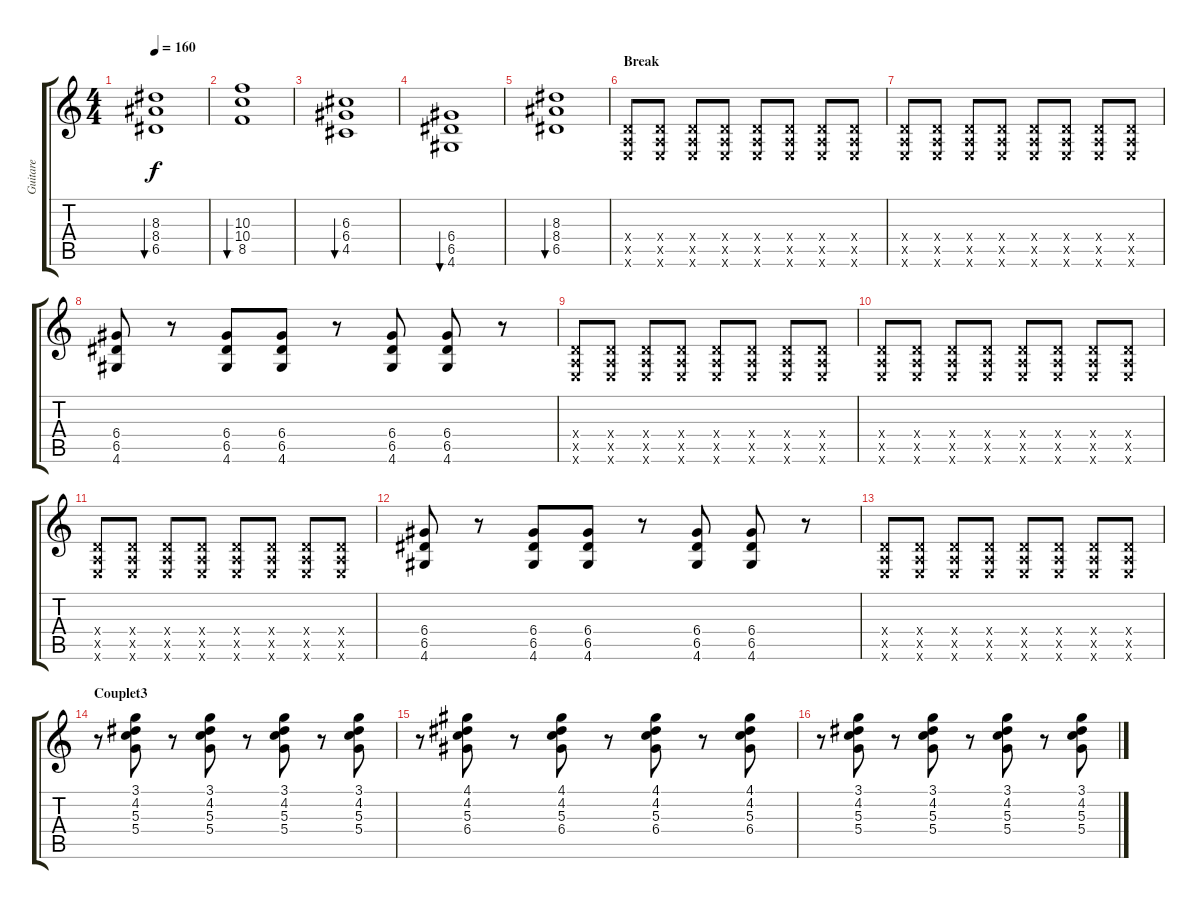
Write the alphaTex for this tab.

\track ("Guitare" "Guitare") {instrument overdrivenguitar}
\staff {score tabs}
\tuning (E4 B3 G3 D3 A2 E2) {hide}
\ts (4 4)
\tempo 160
\clef g2
\ks c
(8.3 8.4 6.5).1{bu 60 dy f} |
(10.3 10.4 8.5).1{bu 60} |
(6.3 6.4 4.5).1{bu 60} |
(6.4 6.5 4.6).1{bu 60} |
(8.3 8.4 6.5).1{bu 60} |
\section ("" "Break")
(0.4{x} 0.5{x} 0.6{x}).8 (0.4{x} 0.5{x} 0.6{x}).8 (0.4{x} 0.5{x} 0.6{x}).8 (0.4{x} 0.5{x} 0.6{x}).8 (0.4{x} 0.5{x} 0.6{x}).8 (0.4{x} 0.5{x} 0.6{x}).8 (0.4{x} 0.5{x} 0.6{x}).8 (0.4{x} 0.5{x} 0.6{x}).8 |
(0.4{x} 0.5{x} 0.6{x}).8 (0.4{x} 0.5{x} 0.6{x}).8 (0.4{x} 0.5{x} 0.6{x}).8 (0.4{x} 0.5{x} 0.6{x}).8 (0.4{x} 0.5{x} 0.6{x}).8 (0.4{x} 0.5{x} 0.6{x}).8 (0.4{x} 0.5{x} 0.6{x}).8 (0.4{x} 0.5{x} 0.6{x}).8 |
(6.4 6.5 4.6).8 r.8 (6.4 6.5 4.6).8 (6.4 6.5 4.6).8 r.8 (6.4 6.5 4.6).8 (6.4 6.5 4.6).8 r.8 |
(0.4{x} 0.5{x} 0.6{x}).8 (0.4{x} 0.5{x} 0.6{x}).8 (0.4{x} 0.5{x} 0.6{x}).8 (0.4{x} 0.5{x} 0.6{x}).8 (0.4{x} 0.5{x} 0.6{x}).8 (0.4{x} 0.5{x} 0.6{x}).8 (0.4{x} 0.5{x} 0.6{x}).8 (0.4{x} 0.5{x} 0.6{x}).8 |
(0.4{x} 0.5{x} 0.6{x}).8 (0.4{x} 0.5{x} 0.6{x}).8 (0.4{x} 0.5{x} 0.6{x}).8 (0.4{x} 0.5{x} 0.6{x}).8 (0.4{x} 0.5{x} 0.6{x}).8 (0.4{x} 0.5{x} 0.6{x}).8 (0.4{x} 0.5{x} 0.6{x}).8 (0.4{x} 0.5{x} 0.6{x}).8 |
(0.4{x} 0.5{x} 0.6{x}).8 (0.4{x} 0.5{x} 0.6{x}).8 (0.4{x} 0.5{x} 0.6{x}).8 (0.4{x} 0.5{x} 0.6{x}).8 (0.4{x} 0.5{x} 0.6{x}).8 (0.4{x} 0.5{x} 0.6{x}).8 (0.4{x} 0.5{x} 0.6{x}).8 (0.4{x} 0.5{x} 0.6{x}).8 |
(6.4 6.5 4.6).8 r.8 (6.4 6.5 4.6).8 (6.4 6.5 4.6).8 r.8 (6.4 6.5 4.6).8 (6.4 6.5 4.6).8 r.8 |
(0.4{x} 0.5{x} 0.6{x}).8 (0.4{x} 0.5{x} 0.6{x}).8 (0.4{x} 0.5{x} 0.6{x}).8 (0.4{x} 0.5{x} 0.6{x}).8 (0.4{x} 0.5{x} 0.6{x}).8 (0.4{x} 0.5{x} 0.6{x}).8 (0.4{x} 0.5{x} 0.6{x}).8 (0.4{x} 0.5{x} 0.6{x}).8 |
\section ("" "Couplet3")
r.8{instrument electricguitarmuted} (3.1 4.2 5.3 5.4).8 r.8 (3.1 4.2 5.3 5.4).8 r.8 (3.1 4.2 5.3 5.4).8 r.8 (3.1 4.2 5.3 5.4).8 |
r.8 (4.1 4.2 5.3 6.4).8 r.8 (4.1 4.2 5.3 6.4).8 r.8 (4.1 4.2 5.3 6.4).8 r.8 (4.1 4.2 5.3 6.4).8 |
r.8 (3.1 4.2 5.3 5.4).8 r.8 (3.1 4.2 5.3 5.4).8 r.8 (3.1 4.2 5.3 5.4).8 r.8 (3.1 4.2 5.3 5.4).8
